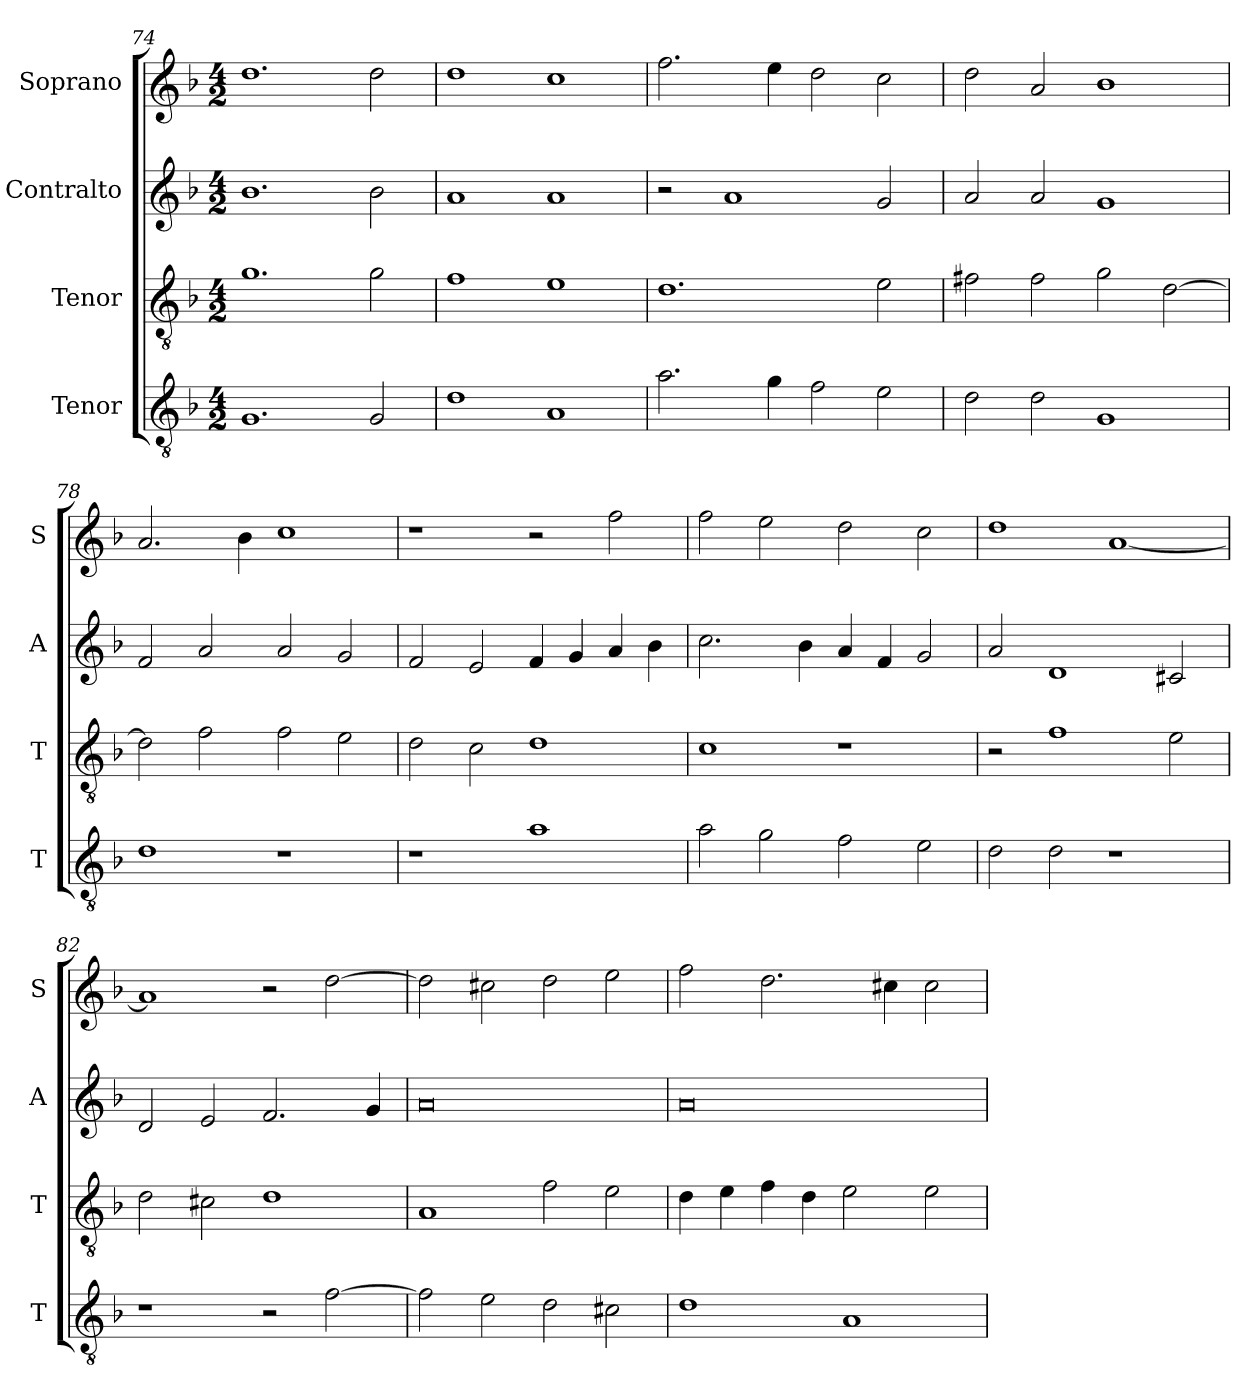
**kern	**kern	**kern	**kern
*part4	*part3	*part2	*part1
*staff4	*staff3	*staff2	*staff1
*I"Tenor	*I"Tenor	*I"Contralto	*I"Soprano
*I'T	*I'T	*I'A	*I'S
*clefGv2	*clefGv2	*clefG2	*clefG2
*k[b-]	*k[b-]	*k[b-]	*k[b-]
*G:dor	*G:dor	*G:dor	*G:dor
*M4/2	*M4/2	*M4/2	*M4/2
=74	=74	=74	=74
1.G	1.g	1.b-	1.dd
2G	2g	2b-	2dd
=75	=75	=75	=75
1d	1f	1a	1dd
1A	1e	1a	1cc
=76	=76	=76	=76
2.a	1.d	2r	2.ff
.	.	1a	.
4g	.	.	4ee
2f	.	.	2dd
2e	2e	2g	2cc
=77	=77	=77	=77
2d	2f#X	2a	2dd
2d	2f#	2a	2a
1G	2g	1g	1b-
.	[2d	.	.
=78	=78	=78	=78
1d	2d]	2f	2.a
.	2f	2a	.
.	.	.	4b-
1r	2f	2a	1cc
.	2e	2g	.
=79	=79	=79	=79
1r	2d	2f	1r
.	2c	2e	.
1a	1d	4f	2r
.	.	4g	.
.	.	4a	2ff
.	.	4b-	.
=80	=80	=80	=80
2a	1c	2.cc	2ff
2g	.	.	2ee
.	.	4b-	.
2f	1r	4a	2dd
.	.	4f	.
2e	.	2g	2cc
=81	=81	=81	=81
2d	2r	2a	1dd
2d	1f	1d	.
1r	.	.	[1a
.	2e	2c#X	.
=82	=82	=82	=82
1r	2d	2d	1a]
.	2c#X	2e	.
2r	1d	2.f	2r
[2f	.	.	[2dd
.	.	4g	.
=83	=83	=83	=83
2f]	1A	0a	2dd]
2e	.	.	2cc#X
2d	2f	.	2dd
2c#X	2e	.	2ee
=84	=84	=84	=84
1d	4d	0a	2ff
.	4e	.	.
.	4f	.	2.dd
.	4d	.	.
1A	2e	.	.
.	.	.	4cc#X
.	2e	.	2cc#
=	=	=	=
*-	*-	*-	*-
